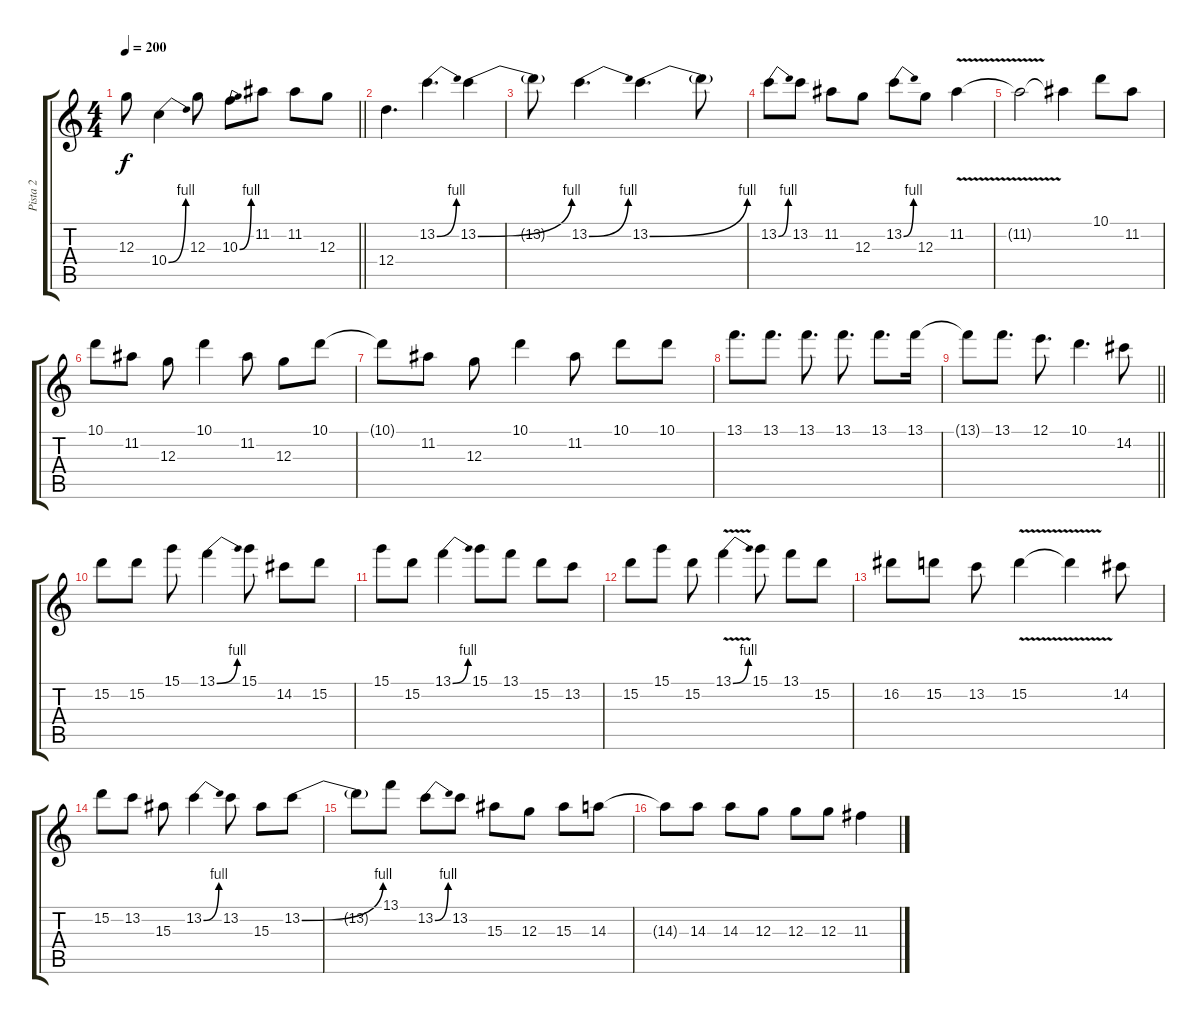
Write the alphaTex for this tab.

\track ("Pista 2" "Pista 2") {instrument overdrivenguitar}
\staff {score tabs}
\tuning (E4 B3 G3 D3 A2 E2) {hide}
\ts (4 4)
\tempo 200
\clef g2
\barLineRight lightlight
\ks c
12.3.8{dy f} 10.4{be (bend 0 0 60 4)}.4 12.3.8 10.3{be (bend 0 0 60 4)}.8 11.2.8 11.2.8 12.3.8 |
\section ("" "")
12.4.4{d} 13.2{be (bend 0 0 60 4)}.4{d} 13.2{be (bend 0 0 60 4)}.4 |
13.2{t}.8 13.2{be (bend 0 0 60 4)}.4{d} 13.2{be (bend 0 0 60 4)}.4{d} 13.2{t}.8 |
13.2{be (bend 0 0 60 4)}.8 13.2.8 11.2.8 12.3.8 13.2{be (bend 0 0 60 4)}.8 12.3.8 11.2{v}.4 |
11.2{t}.2 11.2{t}.4 10.1.8 11.2.8 |
10.1.8 11.2.8 12.3.8 10.1.4 11.2.8 12.3.8 10.1.8 |
10.1{t}.8 11.2.8 12.3.8 10.1.4 11.2.8 10.1.8 10.1.8 |
13.1.8{d} 13.1.8{d} 13.1.8{d} 13.1.8{d} 13.1.8{d} 13.1.16 |
\barLineRight lightlight
13.1{t}.8 13.1.8{d} 12.1.8{d} 10.1.4{d} 14.2.8 |
\section ("" "")
15.2.8 15.2.8 15.1.8 13.1{be (bend 0 0 60 4)}.4 15.1.8 14.2.8 15.2.8 |
15.1.8 15.2.8 13.1{be (bend 0 0 60 4)}.4 15.1.8 13.1.8 15.2.8 13.2.8 |
15.2.8 15.1.8 15.2.8 13.1{be (bend 0 0 60 4) v}.4 15.1.8 13.1.8 15.2.8 |
16.2.8 15.2.8 13.2.8 15.2{v}.4 15.2{t}.4 14.2.8 |
15.2.8 13.2.8 15.3.8 13.2{be (bend 0 0 60 4)}.4 13.2.8 15.3.8 13.2{be (bend 0 0 60 4)}.8 |
13.2{t}.8 13.1.8 13.2{be (bend 0 0 60 4)}.8 13.2.8 15.3.8 12.3.8 15.3.8 14.3.8 |
14.3{t}.8 14.3.8 14.3.8 12.3.8 12.3.8 12.3.8 11.3.4
